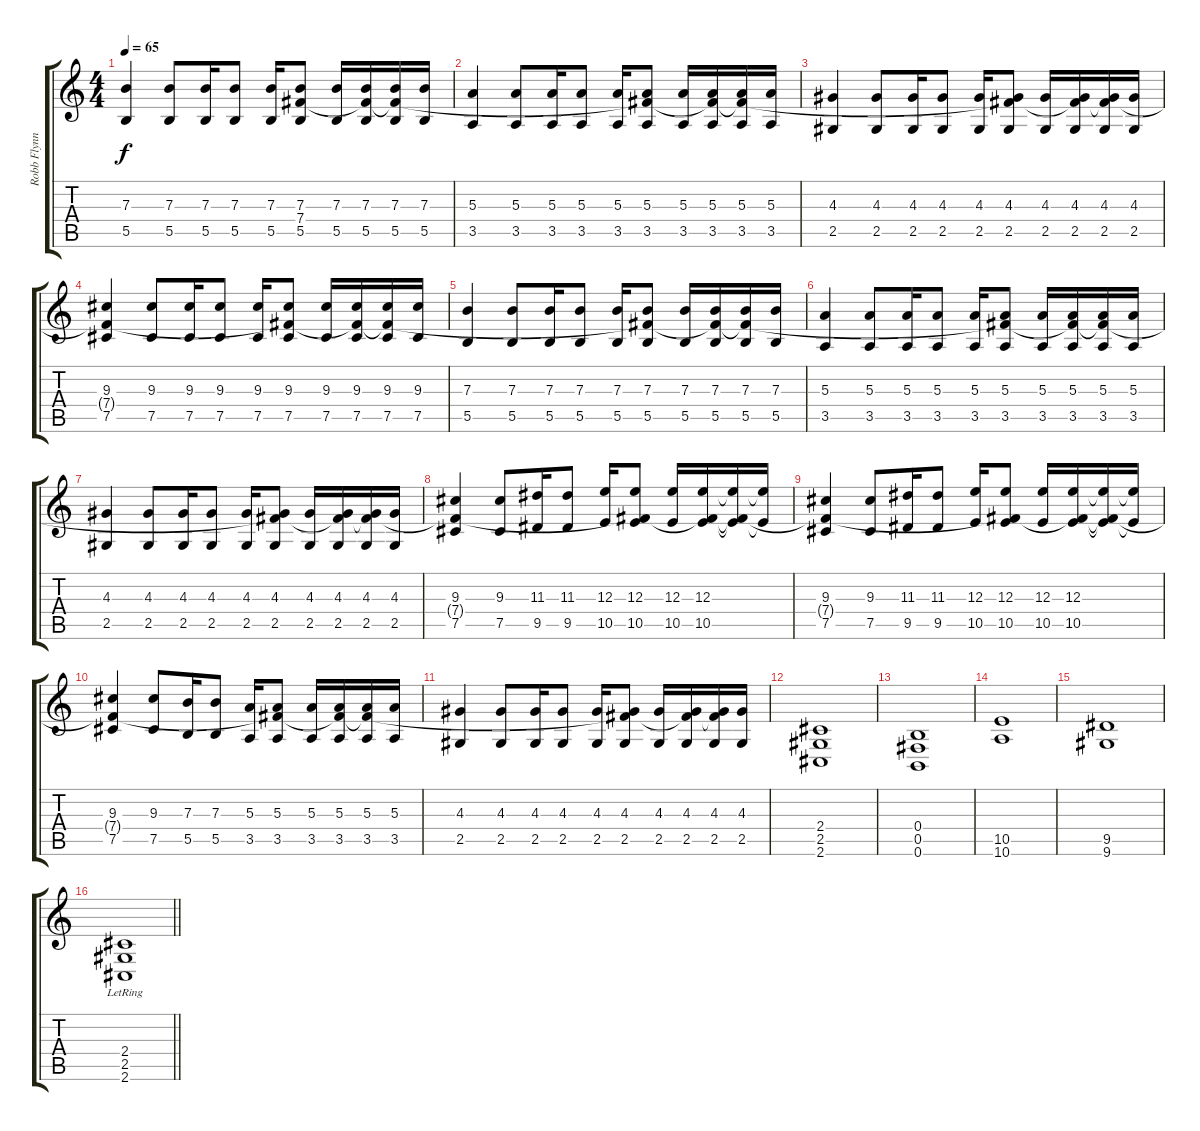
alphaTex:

\track ("Robb Flynn" "Robb Flynn") {instrument electricguitarclean}
\staff {score tabs}
\tuning (Db4 Ab3 E3 B2 Gb2 B1) {hide}
\ts (4 4)
\tempo 65
\clef g2
\ks c
(7.3 5.5).4{dy f instrument distortionguitar} (7.3 5.5).8 (7.3 5.5).16 (7.3 5.5).8 (7.3 5.5).16 (7.3 7.4{t} 5.5).8 (7.3 5.5).16 (7.3 7.4{t} 5.5).16 (7.3 7.4{t} 5.5).16 (7.3 5.5).16 |
(5.3 3.5).4{volume 8 instrument distortionguitar} (5.3 3.5).8 (5.3 3.5).16 (5.3 3.5).8 (5.3 3.5).16 (5.3 7.4{t} 3.5).8 (5.3 3.5).16 (5.3 7.4{t} 3.5).16 (5.3 7.4{t} 3.5).16 (5.3 3.5).16 |
(4.3 2.5).4{instrument distortionguitar} (4.3 2.5).8 (4.3 2.5).16 (4.3 2.5).8 (4.3 2.5).16 (4.3 7.4{t} 2.5).8 (4.3 2.5).16 (4.3 7.4{t} 2.5).16 (4.3 7.4{t} 2.5).16 (4.3 2.5).16 |
(9.3 7.4{t} 7.5).4{volume 8 instrument distortionguitar} (9.3 7.5).8 (9.3 7.5).16 (9.3 7.5).8 (9.3 7.5).16 (9.3 7.4{t} 7.5).8 (9.3 7.5).16 (9.3 7.4{t} 7.5).16 (9.3 7.4{t} 7.5).16 (9.3 7.5).16 |
(7.3 5.5).4{instrument distortionguitar} (7.3 5.5).8 (7.3 5.5).16 (7.3 5.5).8 (7.3 5.5).16 (7.3 7.4{t} 5.5).8 (7.3 5.5).16 (7.3 7.4{t} 5.5).16 (7.3 7.4{t} 5.5).16 (7.3 5.5).16 |
(5.3 3.5).4{volume 8 instrument distortionguitar} (5.3 3.5).8 (5.3 3.5).16 (5.3 3.5).8 (5.3 3.5).16 (5.3 7.4{t} 3.5).8 (5.3 3.5).16 (5.3 7.4{t} 3.5).16 (5.3 7.4{t} 3.5).16 (5.3 3.5).16 |
(4.3 2.5).4{instrument distortionguitar} (4.3 2.5).8 (4.3 2.5).16 (4.3 2.5).8 (4.3 2.5).16 (4.3 7.4{t} 2.5).8 (4.3 2.5).16 (4.3 7.4{t} 2.5).16 (4.3 7.4{t} 2.5).16 (4.3 2.5).16 |
(9.3 7.4{t} 7.5).4{volume 8 instrument distortionguitar} (9.3 7.5).8 (11.3 9.5).16 (11.3 9.5).8 (12.3 10.5).16 (12.3 7.4{t} 10.5).8 (12.3 10.5).16 (12.3 7.4{t} 10.5).16 (12.3{t} 7.4{t} 10.5{t}).16 (12.3{t} 10.5{t}).16 |
(9.3 7.4{t} 7.5).4{volume 8 instrument distortionguitar} (9.3 7.5).8 (11.3 9.5).16 (11.3 9.5).8 (12.3 10.5).16 (12.3 7.4{t} 10.5).8 (12.3 10.5).16 (12.3 7.4{t} 10.5).16 (12.3{t} 7.4{t} 10.5{t}).16 (12.3{t} 10.5{t}).16 |
(9.3 7.4{t} 7.5).4{volume 8 instrument distortionguitar} (9.3 7.5).8 (7.3 5.5).16 (7.3 5.5).8 (5.3 3.5).16 (5.3 7.4{t} 3.5).8 (5.3 3.5).16 (5.3 7.4{t} 3.5).16 (5.3 7.4{t} 3.5).16 (5.3 3.5).16 |
(4.3 2.5).4{instrument distortionguitar} (4.3 2.5).8 (4.3 2.5).16 (4.3 2.5).8 (4.3 2.5).16 (4.3 7.4{t} 2.5).8 (4.3 2.5).16 (4.3 7.4{t} 2.5).16 (4.3 7.4{t} 2.5).16 (4.3 2.5).16 |
(2.4 2.5 2.6).1{instrument distortionguitar} |
(0.4 0.5 0.6).1 |
(10.5 10.6).1 |
(9.5 9.6).1 |
\barLineRight lightlight
(2.4{lr} 2.5{lr} 2.6{lr}).1
